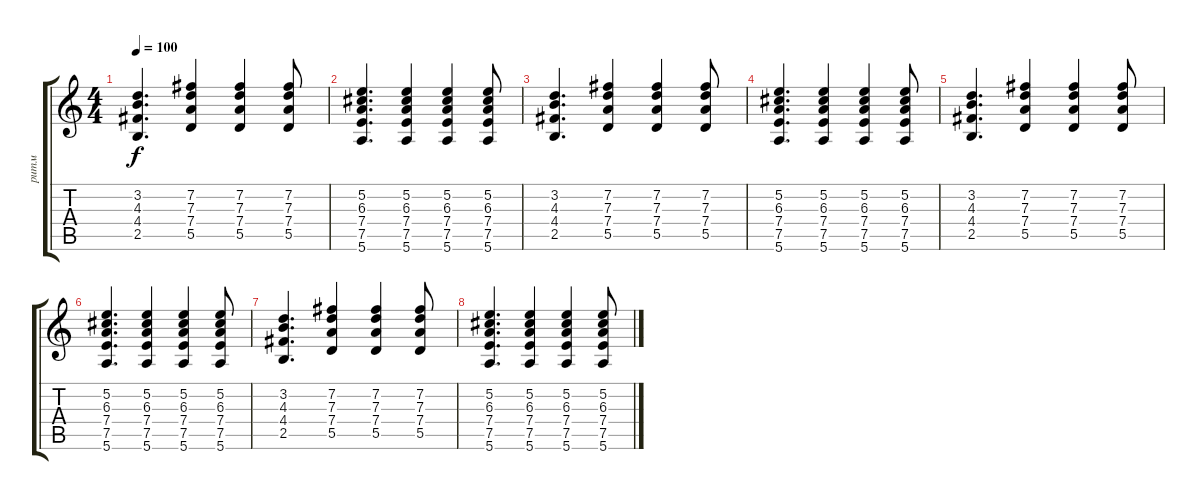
\track ("ритм" "ритм") {instrument acousticguitarsteel}
\staff {score tabs}
\tuning (E4 B3 G3 D3 A2 E2) {hide}
\ts (4 4)
\tempo 100
\clef g2
\ks c
(3.2 4.3 4.4 2.5).4{d dy f} (7.2 7.3 7.4 5.5).4 (7.2 7.3 7.4 5.5).4 (7.2 7.3 7.4 5.5).8 |
(5.2 6.3 7.4 7.5 5.6).4{d} (5.2 6.3 7.4 7.5 5.6).4 (5.2 6.3 7.4 7.5 5.6).4 (5.2 6.3 7.4 7.5 5.6).8 |
(3.2 4.3 4.4 2.5).4{d} (7.2 7.3 7.4 5.5).4 (7.2 7.3 7.4 5.5).4 (7.2 7.3 7.4 5.5).8 |
(5.2 6.3 7.4 7.5 5.6).4{d} (5.2 6.3 7.4 7.5 5.6).4 (5.2 6.3 7.4 7.5 5.6).4 (5.2 6.3 7.4 7.5 5.6).8 |
(3.2 4.3 4.4 2.5).4{d} (7.2 7.3 7.4 5.5).4 (7.2 7.3 7.4 5.5).4 (7.2 7.3 7.4 5.5).8 |
(5.2 6.3 7.4 7.5 5.6).4{d} (5.2 6.3 7.4 7.5 5.6).4 (5.2 6.3 7.4 7.5 5.6).4 (5.2 6.3 7.4 7.5 5.6).8 |
(3.2 4.3 4.4 2.5).4{d} (7.2 7.3 7.4 5.5).4 (7.2 7.3 7.4 5.5).4 (7.2 7.3 7.4 5.5).8 |
(5.2 6.3 7.4 7.5 5.6).4{d} (5.2 6.3 7.4 7.5 5.6).4 (5.2 6.3 7.4 7.5 5.6).4 (5.2 6.3 7.4 7.5 5.6).8
